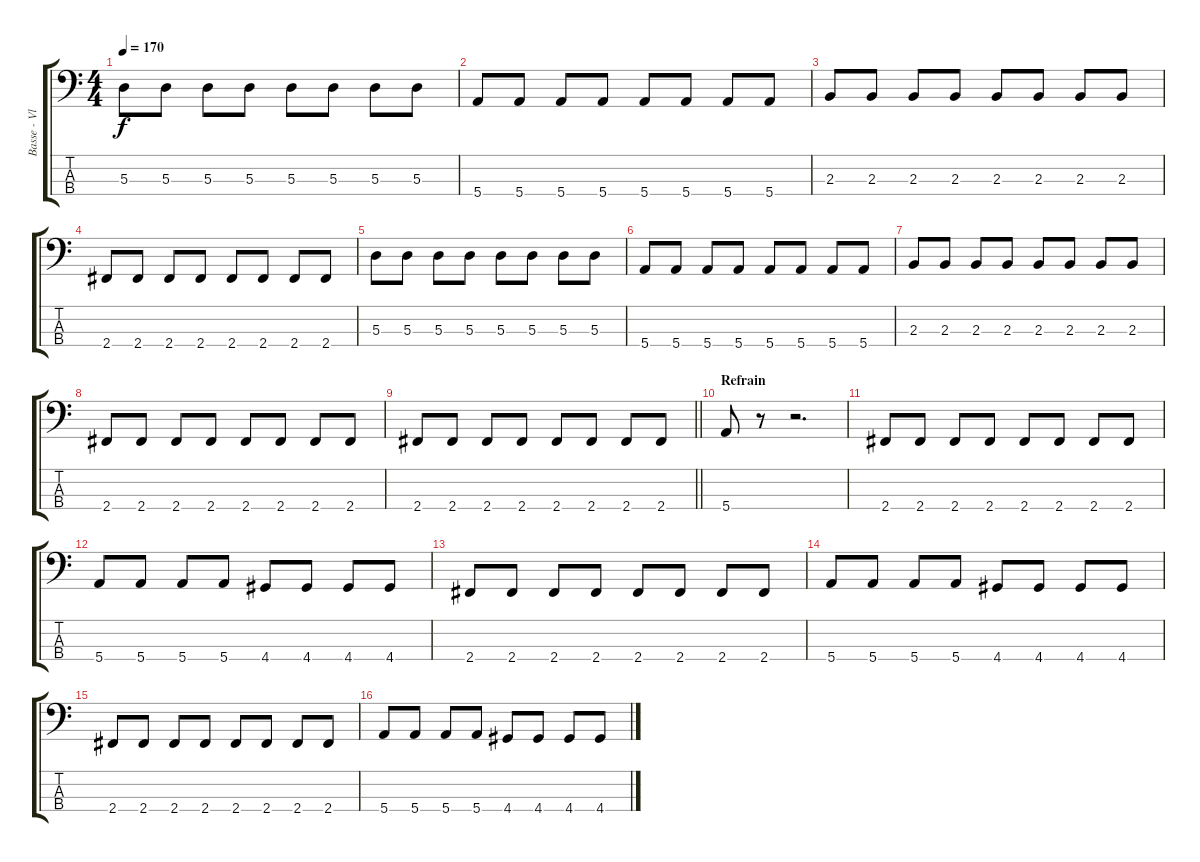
\track ("Basse - Vlad" "Basse - Vl") {instrument electricbasspick}
\staff {score tabs}
\tuning (G2 D2 A1 E1) {hide}
\ts (4 4)
\tempo 170
\clef f4
\ks c
5.3.8{dy f} 5.3.8 5.3.8 5.3.8 5.3.8 5.3.8 5.3.8 5.3.8 |
5.4.8 5.4.8 5.4.8 5.4.8 5.4.8 5.4.8 5.4.8 5.4.8 |
2.3.8 2.3.8 2.3.8 2.3.8 2.3.8 2.3.8 2.3.8 2.3.8 |
2.4.8 2.4.8 2.4.8 2.4.8 2.4.8 2.4.8 2.4.8 2.4.8 |
5.3.8 5.3.8 5.3.8 5.3.8 5.3.8 5.3.8 5.3.8 5.3.8 |
5.4.8 5.4.8 5.4.8 5.4.8 5.4.8 5.4.8 5.4.8 5.4.8 |
2.3.8 2.3.8 2.3.8 2.3.8 2.3.8 2.3.8 2.3.8 2.3.8 |
2.4.8 2.4.8 2.4.8 2.4.8 2.4.8 2.4.8 2.4.8 2.4.8 |
\barLineRight lightlight
2.4.8 2.4.8 2.4.8 2.4.8 2.4.8 2.4.8 2.4.8 2.4.8 |
\section ("" "Refrain")
5.4.8 r.8 r.2{d} |
2.4.8 2.4.8 2.4.8 2.4.8 2.4.8 2.4.8 2.4.8 2.4.8 |
5.4.8 5.4.8 5.4.8 5.4.8 4.4.8 4.4.8 4.4.8 4.4.8 |
2.4.8 2.4.8 2.4.8 2.4.8 2.4.8 2.4.8 2.4.8 2.4.8 |
5.4.8 5.4.8 5.4.8 5.4.8 4.4.8 4.4.8 4.4.8 4.4.8 |
2.4.8 2.4.8 2.4.8 2.4.8 2.4.8 2.4.8 2.4.8 2.4.8 |
5.4.8 5.4.8 5.4.8 5.4.8 4.4.8 4.4.8 4.4.8 4.4.8
